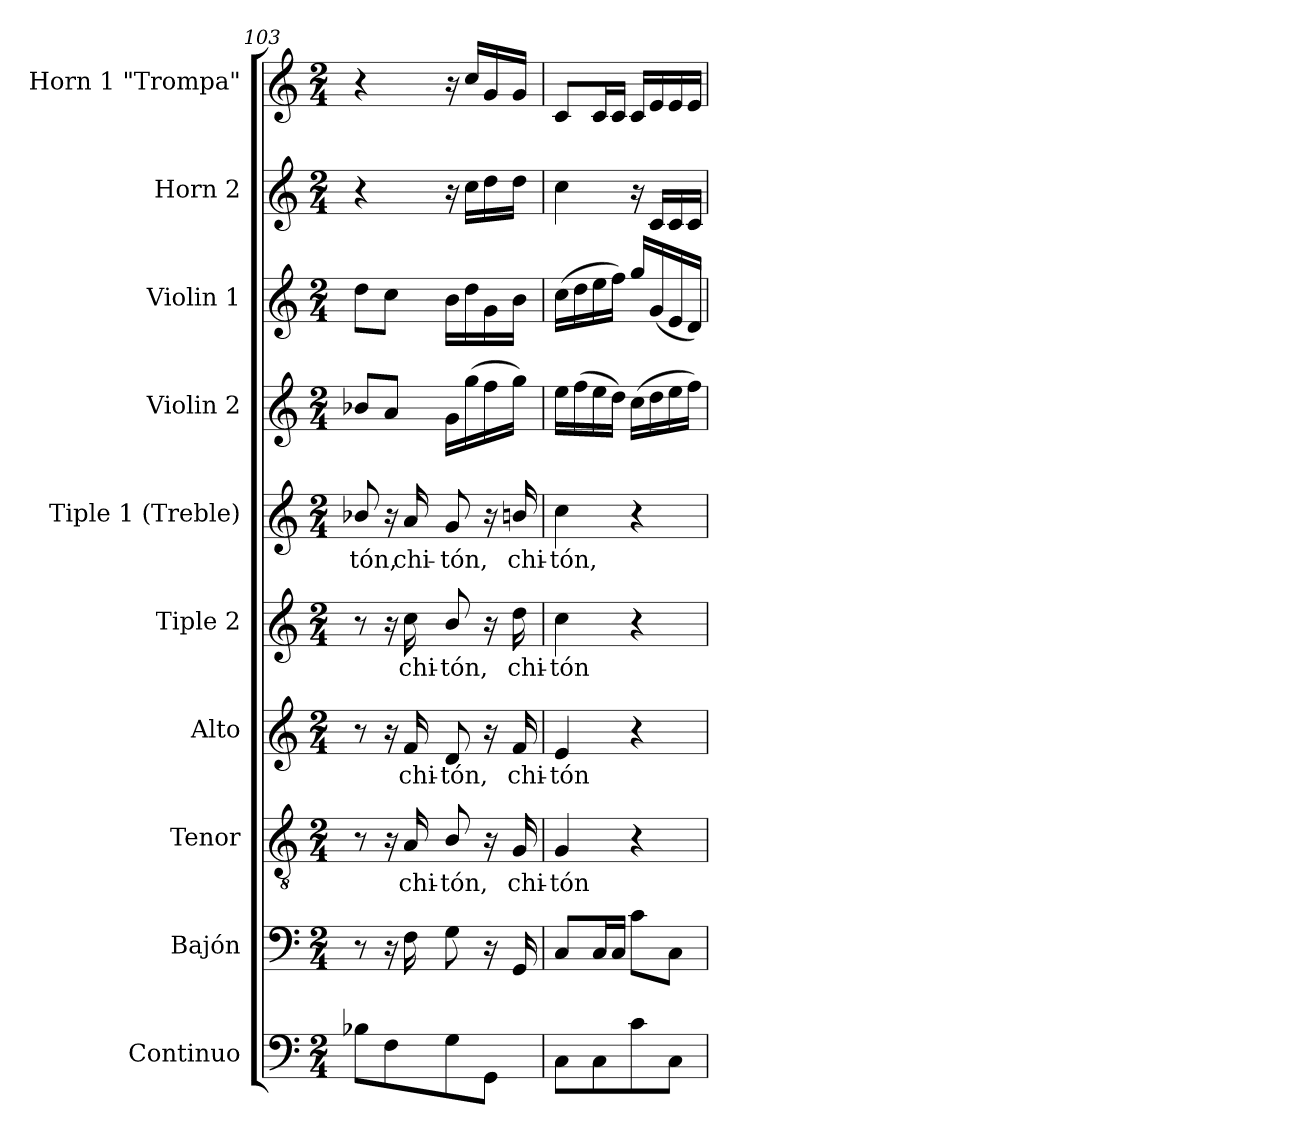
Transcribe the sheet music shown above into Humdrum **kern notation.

**kern	**kern	**kern	**text	**kern	**text	**kern	**text	**kern	**text	**kern	**kern	**kern	**kern
*part10	*part9	*part8	*part8	*part7	*part7	*part6	*part6	*part5	*part5	*part4	*part3	*part2	*part1
*staff10	*staff9	*staff8	*staff8	*staff7	*staff7	*staff6	*staff6	*staff5	*staff5	*staff4	*staff3	*staff2	*staff1
*I"Continuo	*I"Bajón	*I"Tenor	*	*I"Alto	*	*I"Tiple 2	*	*I"Tiple 1 (Treble)	*	*I"Violin 2	*I"Violin 1	*I"Horn 2	*I"Horn 1 "Trompa"
*I'Cont.	*	*I'T.	*	*I'A.	*	*	*	*	*	*I'Vln. 2	*I'Vln. 1	*I'Hn 1.	*I'Hn 1.
*clefF4	*clefF4	*clefGv2	*	*clefG2	*	*clefG2	*	*clefG2	*	*clefG2	*clefG2	*clefG2	*clefG2
*	*	*ITrd7c12	*	*	*	*	*	*	*	*	*	*ITrd7c12	*ITrd7c12
*k[]	*k[]	*k[]	*	*k[]	*	*k[]	*	*k[]	*	*k[]	*k[]	*k[]	*k[]
*C:	*C:	*C:	*	*C:	*	*C:	*	*C:	*	*C:	*C:	*C:	*C:
*M2/4	*M2/4	*M2/4	*	*M2/4	*	*M2/4	*	*M2/4	*	*M2/4	*M2/4	*M2/4	*M2/4
=103	=103	=103	=103	=103	=103	=103	=103	=103	=103	=103	=103	=103	=103
!	!	!	!	!	!	!	!	!	!LO:LY:b:color=#000000	!	!	!	!
8B-Xi\L	8r	8r	.	8r	.	8r	.	8b-Xi/	-tón,	8b-Xi/L	8ddi\L	4r	4r
8Fi\	16r	16r	.	16r	.	16r	.	16r	.	8ai/J	8cci\J	.	.
!	!	!	!LO:LY:b:color=#000000	!	!	!	!	!	!	!	!	!	!
!	!	!	!	!	!LO:LY:b:color=#000000	!	!	!	!	!	!	!	!
!	!	!	!	!	!	!	!LO:LY:b:color=#000000	!	!	!	!	!	!
!	!	!	!	!	!	!	!	!	!LO:LY:b:color=#000000	!	!	!	!
.	16Fi\	16AAi/	chi-	16fi/	chi-	16cci\	chi-	16ai/	chi-	.	.	.	.
!	!	!	!LO:LY:b:color=#000000	!	!	!	!	!	!	!	!	!	!
!	!	!	!	!	!LO:LY:b:color=#000000	!	!	!	!	!	!	!	!
!	!	!	!	!	!	!	!LO:LY:b:color=#000000	!	!	!	!	!	!
!	!	!	!	!	!	!	!	!	!LO:LY:b:color=#000000	!	!	!	!
8Gi\	8Gi\	8BBi/	-tón,	8di/	-tón,	8bi/	-tón,	8gi/	-tón,	16gi\LL	16bi\LL	16r	16r
.	.	.	.	.	.	.	.	.	.	(16ggi\	16ddi\	16ci\LL	16ci/LL
8GGi\J	16r	16r	.	16r	.	16r	.	16r	.	16ffi\	16gi\	16di\	16Gi/
!	!	!	!LO:LY:b:color=#000000	!	!	!	!	!	!	!	!	!	!
!	!	!	!	!	!LO:LY:b:color=#000000	!	!	!	!	!	!	!	!
!	!	!	!	!	!	!	!LO:LY:b:color=#000000	!	!	!	!	!	!
!	!	!	!	!	!	!	!	!	!LO:LY:b:color=#000000	!	!	!	!
.	16GGi/	16GGi/	chi-	16fi/	chi-	16ddi\	chi-	16bni/	chi-	16ggi\JJ)	16bi\JJ	16di\JJ	16Gi/JJ
=104	=104	=104	=104	=104	=104	=104	=104	=104	=104	=104	=104	=104	=104
!	!	!	!LO:LY:b:color=#000000	!	!	!	!	!	!	!	!	!	!
!	!	!	!	!	!LO:LY:b:color=#000000	!	!	!	!	!	!	!	!
!	!	!	!	!	!	!	!LO:LY:b:color=#000000	!	!	!	!	!	!
!	!	!	!	!	!	!	!	!	!LO:LY:b:color=#000000	!	!	!	!
8Ci\L	8Ci/L	4GGi/	-tón	4ei/	-tón	4cci\	-tón	4cci\	-tón,	16eei\LL	(16cci\LL	4ci\	8Ci/L
.	.	.	.	.	.	.	.	.	.	(16ffi\	16ddi\	.	.
8Ci\	16Ci/L	.	.	.	.	.	.	.	.	16eei\	16eei\	.	16Ci/L
.	16Ci/JJ	.	.	.	.	.	.	.	.	16ddi\JJ)	16ffi\JJ)	.	16Ci/JJ
8ci\	8ci\L	4r	.	4r	.	4r	.	4r	.	(16cci\LL	16ggi/LL	16r	16Ci/LL
.	.	.	.	.	.	.	.	.	.	16ddi\	(16gi/	16Ci/LL	16Ei/
8Ci\J	8Ci\J	.	.	.	.	.	.	.	.	16eei\	16ei/	16Ci/	16Ei/
.	.	.	.	.	.	.	.	.	.	16ffi\JJ)	16di/JJ)	16Ci/JJ	16Ei/JJ
=	=	=	=	=	=	=	=	=	=	=	=	=	=
*-	*-	*-	*-	*-	*-	*-	*-	*-	*-	*-	*-	*-	*-
